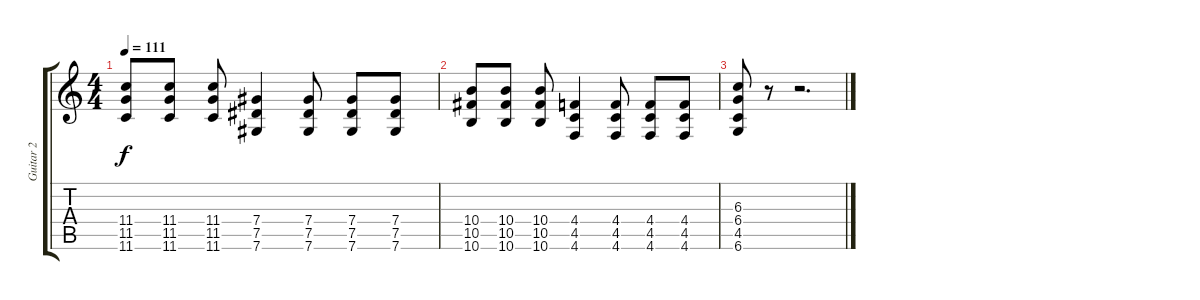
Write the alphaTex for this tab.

\track ("Guitar 2" "Guitar 2") {instrument overdrivenguitar}
\staff {score tabs}
\tuning (Eb4 Bb3 Gb3 Db3 Ab2 Db2) {hide}
\ts (4 4)
\tempo 111
\clef g2
\ks c
(11.4 11.5 11.6).8{dy f} (11.4 11.5 11.6).8 (11.4 11.5 11.6).8 (7.4 7.5 7.6).4 (7.4 7.5 7.6).8 (7.4 7.5 7.6).8 (7.4 7.5 7.6).8 |
(10.4 10.5 10.6).8 (10.4 10.5 10.6).8 (10.4 10.5 10.6).8 (4.4 4.5 4.6).4 (4.4 4.5 4.6).8 (4.4 4.5 4.6).8 (4.4 4.5 4.6).8 |
(6.3 6.4 4.5 6.6).8 r.8 r.2{d}
